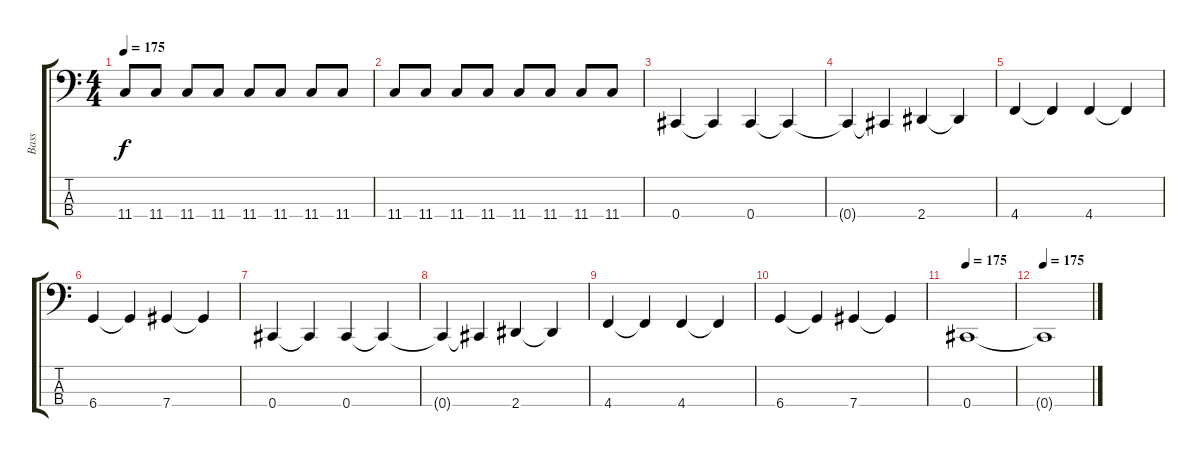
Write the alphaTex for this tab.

\track ("Bass" "Bass") {instrument electricbasspick}
\staff {score tabs}
\tuning (Gb2 Db2 Ab1 Db1) {hide}
\ts (4 4)
\tempo 175
\clef f4
\ks c
11.4.8{dy f} 11.4.8 11.4.8 11.4.8 11.4.8 11.4.8 11.4.8 11.4.8 |
11.4.8 11.4.8 11.4.8 11.4.8 11.4.8 11.4.8 11.4.8 11.4.8 |
0.4.4 0.4{t}.4 0.4.4 0.4{t}.4 |
0.4{t}.4 0.4{t}.4 2.4.4 2.4{t}.4 |
4.4.4 4.4{t}.4 4.4.4 4.4{t}.4 |
6.4.4 6.4{t}.4 7.4.4 7.4{t}.4 |
0.4.4 0.4{t}.4 0.4.4 0.4{t}.4 |
0.4{t}.4 0.4{t}.4 2.4.4 2.4{t}.4 |
4.4.4 4.4{t}.4 4.4.4 4.4{t}.4 |
6.4.4 6.4{t}.4 7.4.4 7.4{t}.4 |
\tempo 175
0.4.1 |
\tempo 175
0.4{t}.1
